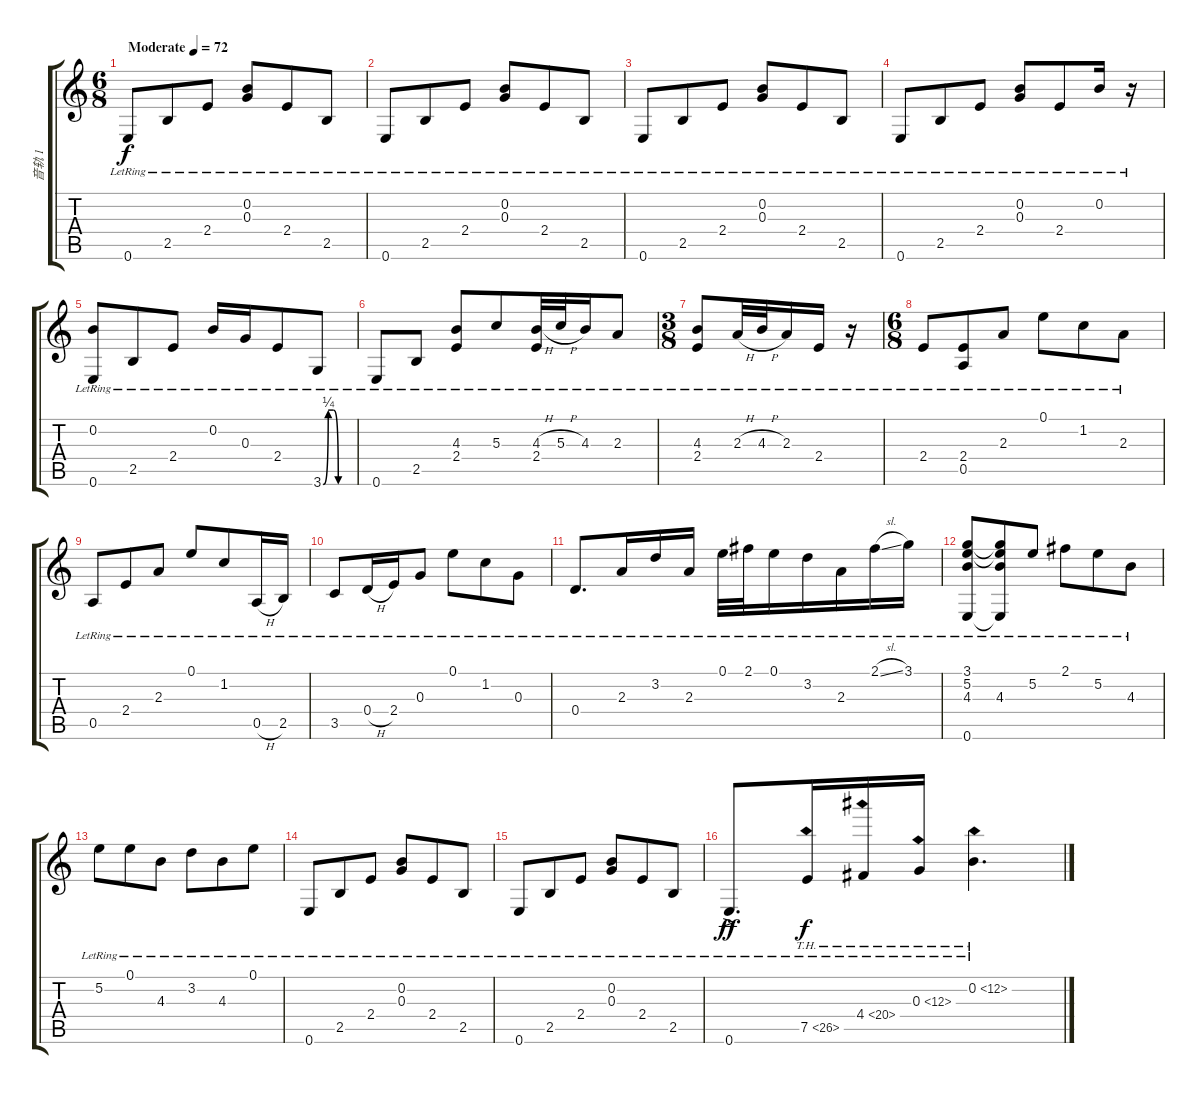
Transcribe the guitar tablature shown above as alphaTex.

\track ("音轨 1" "音轨 1") {instrument acousticguitarsteel}
\staff {score tabs}
\tuning (E4 B3 G3 D3 A2 E2) {hide}
\ts (6 8)
\tempo (72 "Moderate")
\clef g2
\ks c
0.6{lr}.8{dy f instrument acousticguitarsteel beam merge} 2.5{lr}.8{beam merge} 2.4{lr}.8{beam split} (0.2{lr} 0.3{lr}).8{beam merge} 2.4{lr}.8{beam merge} 2.5{lr}.8 |
0.6{lr}.8 2.5{lr}.8{beam merge} 2.4{lr}.8{beam split} (0.2{lr} 0.3{lr}).8{beam merge} 2.4{lr}.8{beam merge} 2.5{lr}.8 |
0.6{lr}.8 2.5{lr}.8{beam merge} 2.4{lr}.8{beam split} (0.2{lr} 0.3{lr}).8{beam merge} 2.4{lr}.8{beam merge} 2.5{lr}.8 |
0.6{lr}.8 2.5{lr}.8{beam merge} 2.4{lr}.8{beam split} (0.2{lr} 0.3{lr}).8{beam merge} 2.4{lr}.8 0.2{lr}.16 r.16 |
(0.2{lr} 0.6{lr}).8 2.5{lr}.8 2.4{lr}.8 0.2{lr}.16 0.3{lr}.16 2.4{lr}.8 3.6{be (custom 0 0 10 1 20 1 30 0 60 0) lr}.8 |
0.6{lr}.8{beam merge} 2.5{lr}.8{beam split} (4.3{lr} 2.4{lr}).8{beam merge} 5.3{lr}.8{beam merge} (4.3{h lr} 2.4{lr}).32{beam merge} 5.3{h lr}.32 4.3{lr}.16 2.3{lr}.8 |
\ts (3 8)
(4.3{lr} 2.4{lr}).8{beam merge} 2.3{h lr}.32 4.3{h lr}.32 2.3{lr}.16 2.4{lr}.16 r.16 |
\ts (6 8)
2.4{lr}.8 (2.4{lr} 0.5{lr}).8 2.3{lr}.8 0.1{lr}.8 1.2{lr}.8 2.3{lr}.8 |
0.5{lr}.8 2.4{lr}.8 2.3{lr}.8 0.1{lr}.8 1.2{lr}.8 0.5{h lr}.16 2.5{lr}.16 |
3.5{lr}.8 0.4{h lr}.16 2.4{lr}.16 0.3{lr}.8 0.1{lr}.8 1.2{lr}.8 0.3{lr}.8 |
0.4{lr}.8{d} 2.3{lr}.16 3.2{lr}.16 2.3{lr}.16 0.1{lr}.32 2.1{lr}.32 0.1{lr}.16 3.2{lr}.16 2.3{lr}.16 2.1{sl lr}.16 3.1{lr}.16 |
(3.1{lr} 5.2{lr} 4.3{lr} 0.6{lr}).8 (3.1{t} 5.2{t} 4.3{lr} 0.6{t}).8 5.2{lr}.8 2.1{lr}.8 5.2{lr}.8 4.3{lr}.8 |
5.2{lr}.8 0.1{lr}.8 4.3{lr}.8 3.2{lr}.8 4.3{lr}.8 0.1{lr}.8 |
0.6{lr}.8 2.5{lr}.8 2.4{lr}.8 (0.2{lr} 0.3{lr}).8 2.4{lr}.8 2.5{lr}.8 |
0.6{lr}.8 2.5{lr}.8 2.4{lr}.8 (0.2{lr} 0.3{lr}).8 2.4{lr}.8 2.5{lr}.8 |
0.6{ac lr}.8{d dy ff} 7.5{th 19 lr}.16{dy f} 4.4{th 16 lr}.16 0.3{th 12 lr}.16 0.2{th 12 lr}.4{d}
